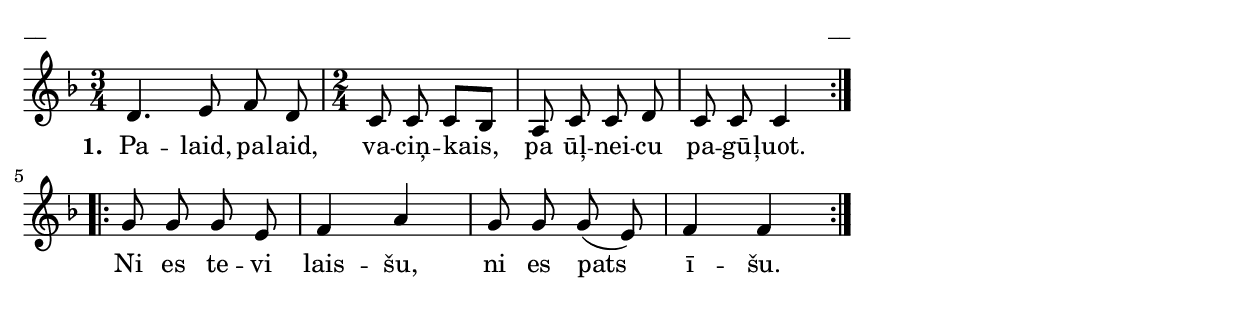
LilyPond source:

\version "2.13.18"
\paper {
line-width = 14\cm
left-margin = 0.4\cm
between-system-padding = 0.1\cm
between-system-space = 0.1\cm
}
% SBTZK, p.126
\layout {
indent = #0
ragged-last = ##f
}


voiceA = \relative c' {
\clef "treble"
\key f \major
\repeat volta 2 {\time 3/4 d4. e8 f d | \time 2/4 c c c [bes] | a c c d | c c c4}
\repeat volta 2 {g'8 g g e | f4 a | g8 g g (e) | f4 f}
}

lyricA = \lyricmode {
\set stanza = "1. "
Pa -- laid, pa -- laid, va -- ciņ -- kais, pa ūļ -- nei -- cu pa -- gū -- ļuot.
Ni es te -- vi lais -- šu, ni es pats ī -- šu.
}

fullScore = <<
%\new ChordNames { \chordsA }
\new Staff {
<<
\new Voice = "voiceA" { \oneVoice \autoBeamOff \voiceA }
\lyricsto "voiceA" \new Lyrics  \lyricA
%\new Voice = "voiceB" { \voiceTwo \autoBeamOff \voiceB }
>>
}
>>



\score {
\fullScore
\header { piece = "__" opus = "__" }
}
\markup { \with-color #(x11-color 'white) \sans \smaller "__" }
\score {
\unfoldRepeats
\fullScore
\midi {
\context { \Staff \remove "Staff_performer" }
\context { \Voice \consists "Staff_performer" }
}
}


